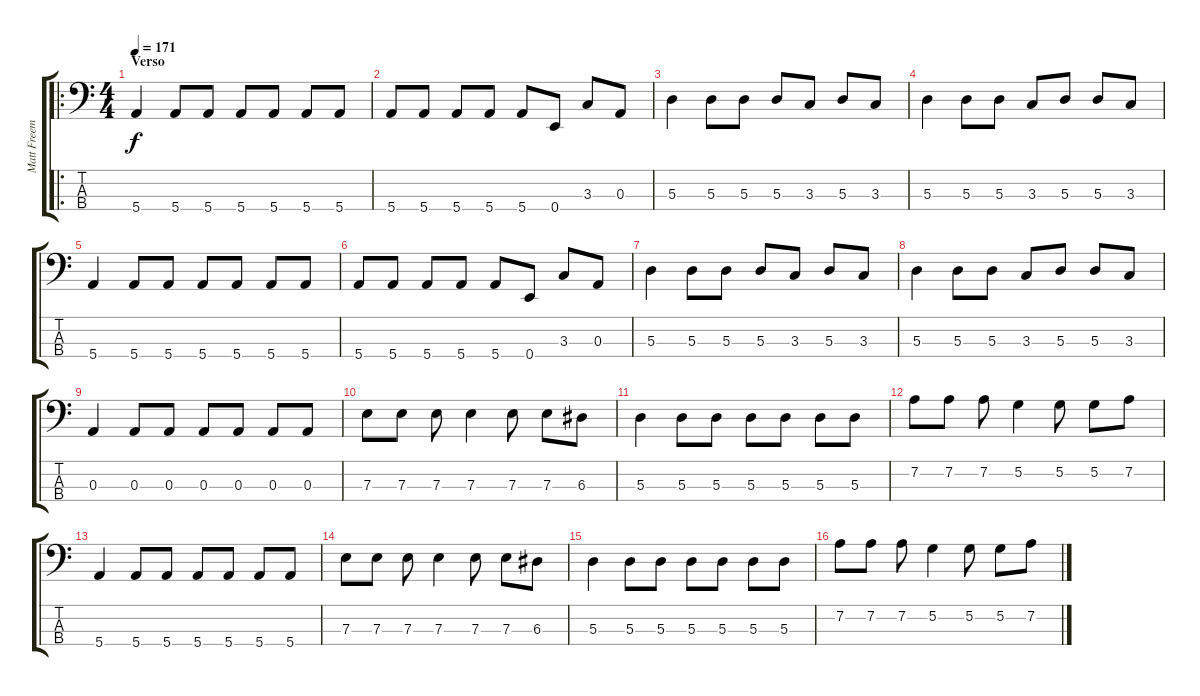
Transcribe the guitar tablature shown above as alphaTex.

\track ("Matt Freeman" "Matt Freem") {instrument electricbasspick}
\staff {score tabs}
\tuning (G2 D2 A1 E1) {hide}
\ro
\ts (4 4)
\section ("" "Verso")
\tempo 171
\clef f4
\ks c
5.4.4{dy f} 5.4.8 5.4.8 5.4.8 5.4.8 5.4.8 5.4.8 |
5.4.8 5.4.8 5.4.8 5.4.8 5.4.8 0.4.8 3.3.8 0.3.8 |
5.3.4 5.3.8 5.3.8 5.3.8 3.3.8 5.3.8 3.3.8 |
5.3.4 5.3.8 5.3.8 3.3.8 5.3.8 5.3.8 3.3.8 |
5.4.4 5.4.8 5.4.8 5.4.8 5.4.8 5.4.8 5.4.8 |
5.4.8 5.4.8 5.4.8 5.4.8 5.4.8 0.4.8 3.3.8 0.3.8 |
5.3.4 5.3.8 5.3.8 5.3.8 3.3.8 5.3.8 3.3.8 |
5.3.4 5.3.8 5.3.8 3.3.8 5.3.8 5.3.8 3.3.8 |
0.3.4 0.3.8 0.3.8 0.3.8 0.3.8 0.3.8 0.3.8 |
7.3.8 7.3.8 7.3.8 7.3.4 7.3.8 7.3.8 6.3.8 |
5.3.4 5.3.8 5.3.8 5.3.8 5.3.8 5.3.8 5.3.8 |
7.2.8 7.2.8 7.2.8 5.2.4 5.2.8 5.2.8 7.2.8 |
5.4.4 5.4.8 5.4.8 5.4.8 5.4.8 5.4.8 5.4.8 |
7.3.8 7.3.8 7.3.8 7.3.4 7.3.8 7.3.8 6.3.8 |
5.3.4 5.3.8 5.3.8 5.3.8 5.3.8 5.3.8 5.3.8 |
7.2.8 7.2.8 7.2.8 5.2.4 5.2.8 5.2.8 7.2.8
